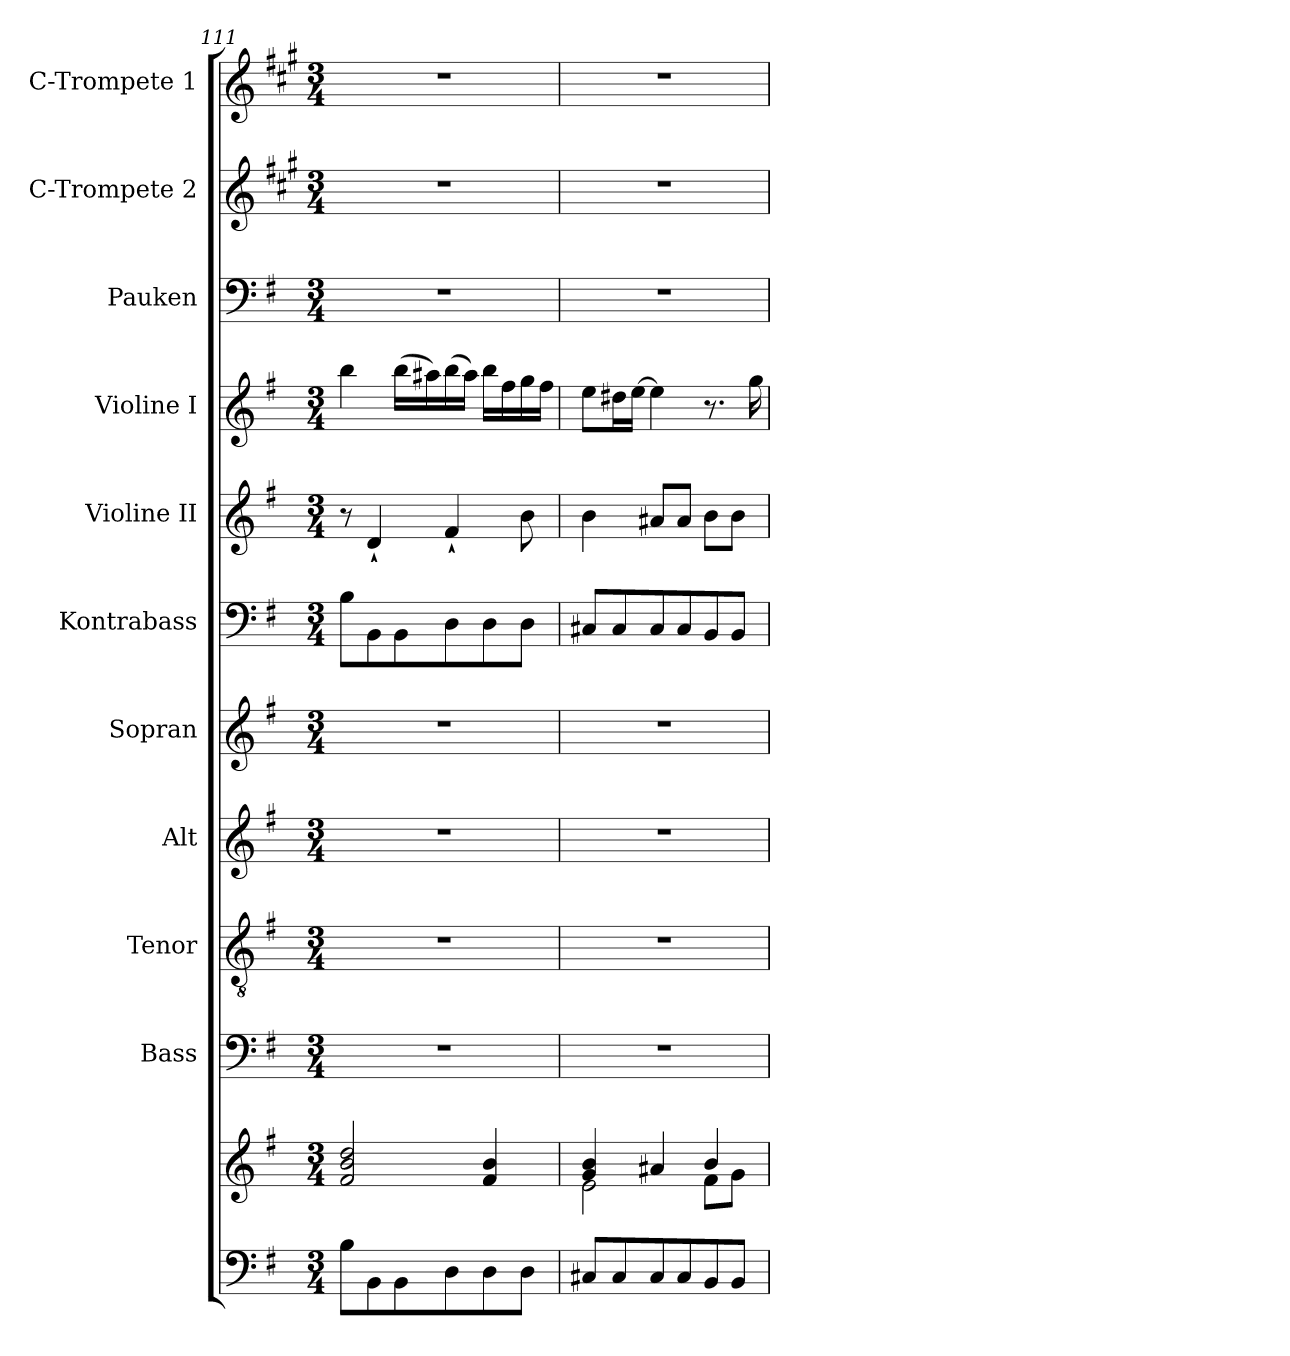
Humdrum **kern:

**kern	**kern	**kern	**kern	**kern	**kern	**kern	**kern	**kern	**kern	**kern	**kern
*part11	*part11	*part10	*part9	*part8	*part7	*part6	*part5	*part4	*part3	*part2	*part1
*staff12	*staff11	*staff10	*staff9	*staff8	*staff7	*staff6	*staff5	*staff4	*staff3	*staff2	*staff1
*	*	*I"Bass	*I"Tenor	*I"Alt	*I"Sopran	*I"Kontrabass	*I"Violine II	*I"Violine I	*I"Pauken	*I"C-Trompete 2	*I"C-Trompete 1
*	*	*I'B.	*I'T.	*I'A.	*I'S.	*I'Kb.	*I'Vl. II	*I'Vl. I	*I'Pk.	*I'C Trp. 2	*I'C Trp. 1
*clefF4	*clefG2	*clefF4	*clefGv2	*clefG2	*clefG2	*clefF4	*clefG2	*clefG2	*clefF4	*clefG2	*clefG2
*	*	*	*	*	*	*ITrd7c12	*	*	*	*ITrd1c2	*ITrd1c2
*k[f#]	*k[f#]	*k[f#]	*k[f#]	*k[f#]	*k[f#]	*k[f#]	*k[f#]	*k[f#]	*k[f#]	*k[f#]	*k[f#]
*G:	*G:	*G:	*G:	*G:	*G:	*G:	*G:	*G:	*G:	*G:	*G:
*M3/4	*M3/4	*M3/4	*M3/4	*M3/4	*M3/4	*M3/4	*M3/4	*M3/4	*M3/4	*M3/4	*M3/4
=111	=111	=111	=111	=111	=111	=111	=111	=111	=111	=111	=111
8B\L	2f#/ 2b/ 2dd/	2.r	2.r	2.r	2.r	8BB\L	8r	4bb\	2.r	2.r	2.r
8BB\	.	.	.	.	.	8BBB\	4d`</	.	.	.	.
8BB\	.	.	.	.	.	8BBB\	.	(>16bb\LL	.	.	.
.	.	.	.	.	.	.	.	16aa#X\)	.	.	.
8D\	.	.	.	.	.	8DD\	4f#`</	(>16bb\	.	.	.
.	.	.	.	.	.	.	.	16aa#\JJ)	.	.	.
8D\	4f#/ 4b/	.	.	.	.	8DD\	.	16bb\LL	.	.	.
.	.	.	.	.	.	.	.	16ff#\	.	.	.
8D\J	.	.	.	.	.	8DD\J	8b\	16gg\	.	.	.
.	.	.	.	.	.	.	.	16ff#\JJ	.	.	.
=112	=112	=112	=112	=112	=112	=112	=112	=112	=112	=112	=112
*	*^	*	*	*	*	*	*	*	*	*	*
8C#X/L	4g/ 4b/	2e\	2.r	2.r	2.r	2.r	8CC#X/L	4b\	8ee\L	2.r	2.r	2.r
8C#/	.	.	.	.	.	.	8CC#/	.	16dd#X\L	.	.	.
.	.	.	.	.	.	.	.	.	[16ee\JJ	.	.	.
8C#/	4a#X/	.	.	.	.	.	8CC#/	8a#X/L	4ee\]	.	.	.
8C#/	.	.	.	.	.	.	8CC#/	8a#/J	.	.	.	.
8BB/	4b/	8f#\L	.	.	.	.	8BBB/	8b\L	8.r	.	.	.
8BB/J	.	8g\J	.	.	.	.	8BBB/J	8b\J	.	.	.	.
.	.	.	.	.	.	.	.	.	16gg\	.	.	.
*	*v	*v	*	*	*	*	*	*	*	*	*	*
=	=	=	=	=	=	=	=	=	=	=	=
*-	*-	*-	*-	*-	*-	*-	*-	*-	*-	*-	*-
